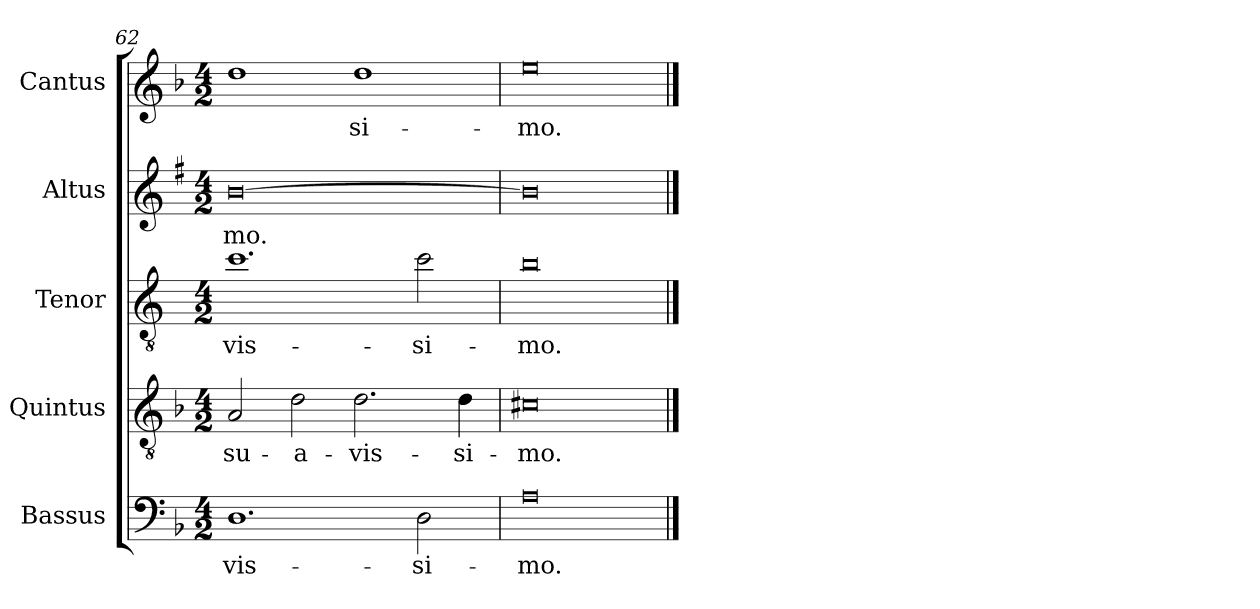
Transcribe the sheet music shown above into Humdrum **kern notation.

**kern	**text	**kern	**text	**kern	**text	**kern	**text	**kern	**text
*part5	*part5	*part4	*part4	*part3	*part3	*part2	*part2	*part1	*part1
*staff5	*staff5	*staff4	*staff4	*staff3	*staff3	*staff2	*staff2	*staff1	*staff1
*I"Bassus	*	*I"Quintus	*	*I"Tenor	*	*I"Altus	*	*I"Cantus	*
*I'B	*	*	*	*I'T	*	*I'A	*	*I'C	*
*clefF4	*	*clefGv2	*	*clefGv2	*	*clefG2	*	*clefG2	*
*	*	*	*	*ITrd4c7	*	*ITrd1c2	*	*	*
*k[b-]	*	*k[b-]	*	*k[b-]	*	*k[b-]	*	*k[b-]	*
*F:	*	*F:	*	*F:	*	*F:	*	*F:	*
*M4/2	*	*M4/2	*	*M4/2	*	*M4/2	*	*M4/2	*
=62	=62	=62	=62	=62	=62	=62	=62	=62	=62
!	!LO:LY:b	!	!LO:LY:b	!	!LO:LY:b	!	!LO:LY:b	!	!
1.D	-vis-	2A/	su-	1.f	-vis-	[0a	-mo.	1dd	.
!	!	!	!LO:LY:b	!	!	!	!	!	!
.	.	2d\	-a-	.	.	.	.	.	.
!	!	!	!LO:LY:b	!	!	!	!	!	!LO:LY:b
.	.	2.d\	-vis-	.	.	.	.	1dd	-si-
!	!LO:LY:b	!	!	!	!LO:LY:b	!	!	!	!
2D\	-si-	.	.	2f\	-si-	.	.	.	.
!	!	!	!LO:LY:b	!	!	!	!	!	!
.	.	4d\	-si-	.	.	.	.	.	.
=63	=63	=63	=63	=63	=63	=63	=63	=63	=63
!	!LO:LY:b	!	!LO:LY:b	!	!LO:LY:b	!	!	!	!LO:LY:b
0A	-mo.	0c#X	-mo.	0e	-mo.	0a]	.	0ee	-mo.
==	==	==	==	==	==	==	==	==	==
*-	*-	*-	*-	*-	*-	*-	*-	*-	*-
